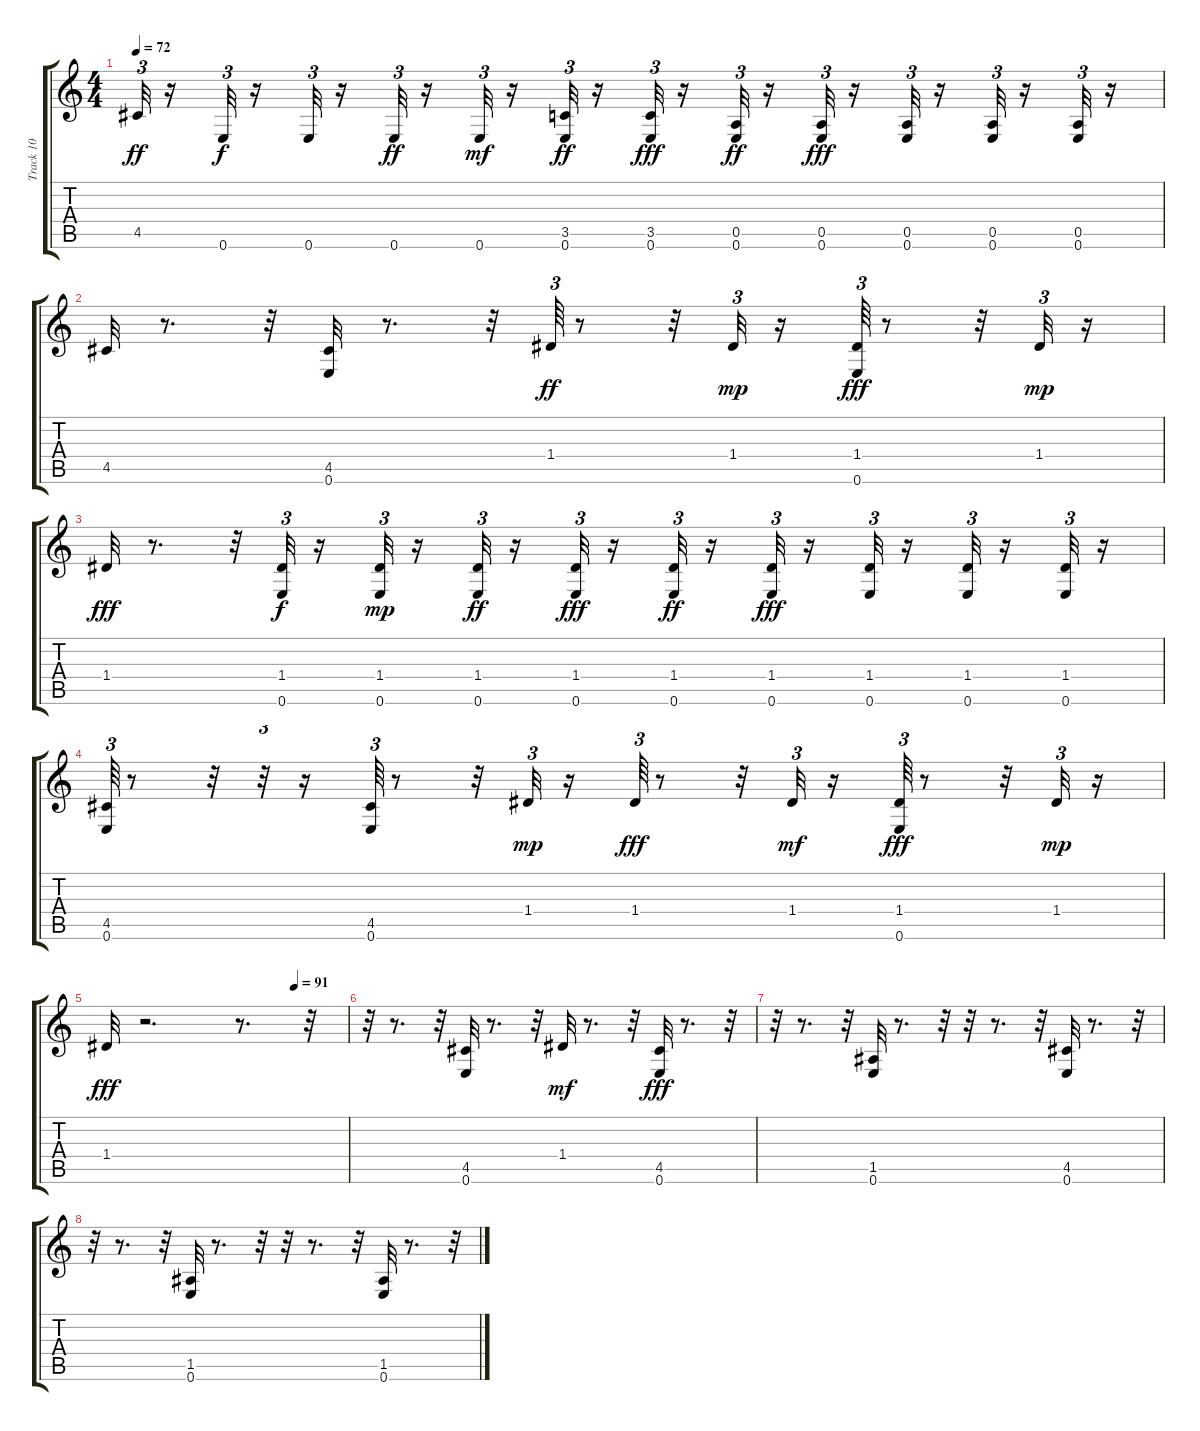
\track ("Track 10" "Track 10") {instrument acousticguitarsteel}
\staff {score tabs}
\tuning (E4 B3 G3 D3 A2 E2) {hide}
\ts (4 4)
\tempo 72
\clef g2
\ks c
4.5.32{tu (3 2) dy ff} r.16 0.6.32{tu (3 2) dy f} r.16 0.6.32{tu (3 2)} r.16 0.6.32{tu (3 2) dy ff} r.16 0.6.32{tu (3 2) dy mf} r.16 (3.5 0.6).32{tu (3 2) dy ff} r.16 (3.5 0.6).32{tu (3 2) dy fff} r.16 (0.5 0.6).32{tu (3 2) dy ff} r.16 (0.5 0.6).32{tu (3 2) dy fff} r.16 (0.5 0.6).32{tu (3 2)} r.16 (0.5 0.6).32{tu (3 2)} r.16 (0.5 0.6).32{tu (3 2)} r.16 |
4.5.32 r.8{d} r.32 (4.5 0.6).32 r.8{d} r.32 1.4.64{tu (3 2) dy ff} r.8 r.32 1.4.32{tu (3 2) dy mp} r.16 (1.4 0.6).64{tu (3 2) dy fff} r.8 r.32 1.4.32{tu (3 2) dy mp} r.16 |
1.4.32{dy fff} r.8{d} r.32 (1.4 0.6).32{tu (3 2) dy f} r.16 (1.4 0.6).32{tu (3 2) dy mp} r.16 (1.4 0.6).32{tu (3 2) dy ff} r.16 (1.4 0.6).32{tu (3 2) dy fff} r.16 (1.4 0.6).32{tu (3 2) dy ff} r.16 (1.4 0.6).32{tu (3 2) dy fff} r.16 (1.4 0.6).32{tu (3 2)} r.16 (1.4 0.6).32{tu (3 2)} r.16 (1.4 0.6).32{tu (3 2)} r.16 |
(4.5 0.6).64{tu (3 2)} r.8 r.32 r.32{tu (3 2)} r.16 (4.5 0.6).64{tu (3 2)} r.8 r.32 1.4.32{tu (3 2) dy mp} r.16 1.4.64{tu (3 2) dy fff} r.8 r.32 1.4.32{tu (3 2) dy mf} r.16 (1.4 0.6).64{tu (3 2) dy fff} r.8 r.32 1.4.32{tu (3 2) dy mp} r.16 |
\tempo (91 0.78125)
1.4.32{dy fff} r.2{d} r.8{d} r.32 |
r.32 r.8{d} r.32 (4.5 0.6).32 r.8{d} r.32 1.4.32{dy mf} r.8{d} r.32 (4.5 0.6).32{dy fff} r.8{d} r.32 |
r.32 r.8{d} r.32 (1.5 0.6).32 r.8{d} r.32 r.32 r.8{d} r.32 (4.5 0.6).32 r.8{d} r.32 |
r.32 r.8{d} r.32 (1.5 0.6).32 r.8{d} r.32 r.32 r.8{d} r.32 (1.5 0.6).32 r.8{d} r.32
